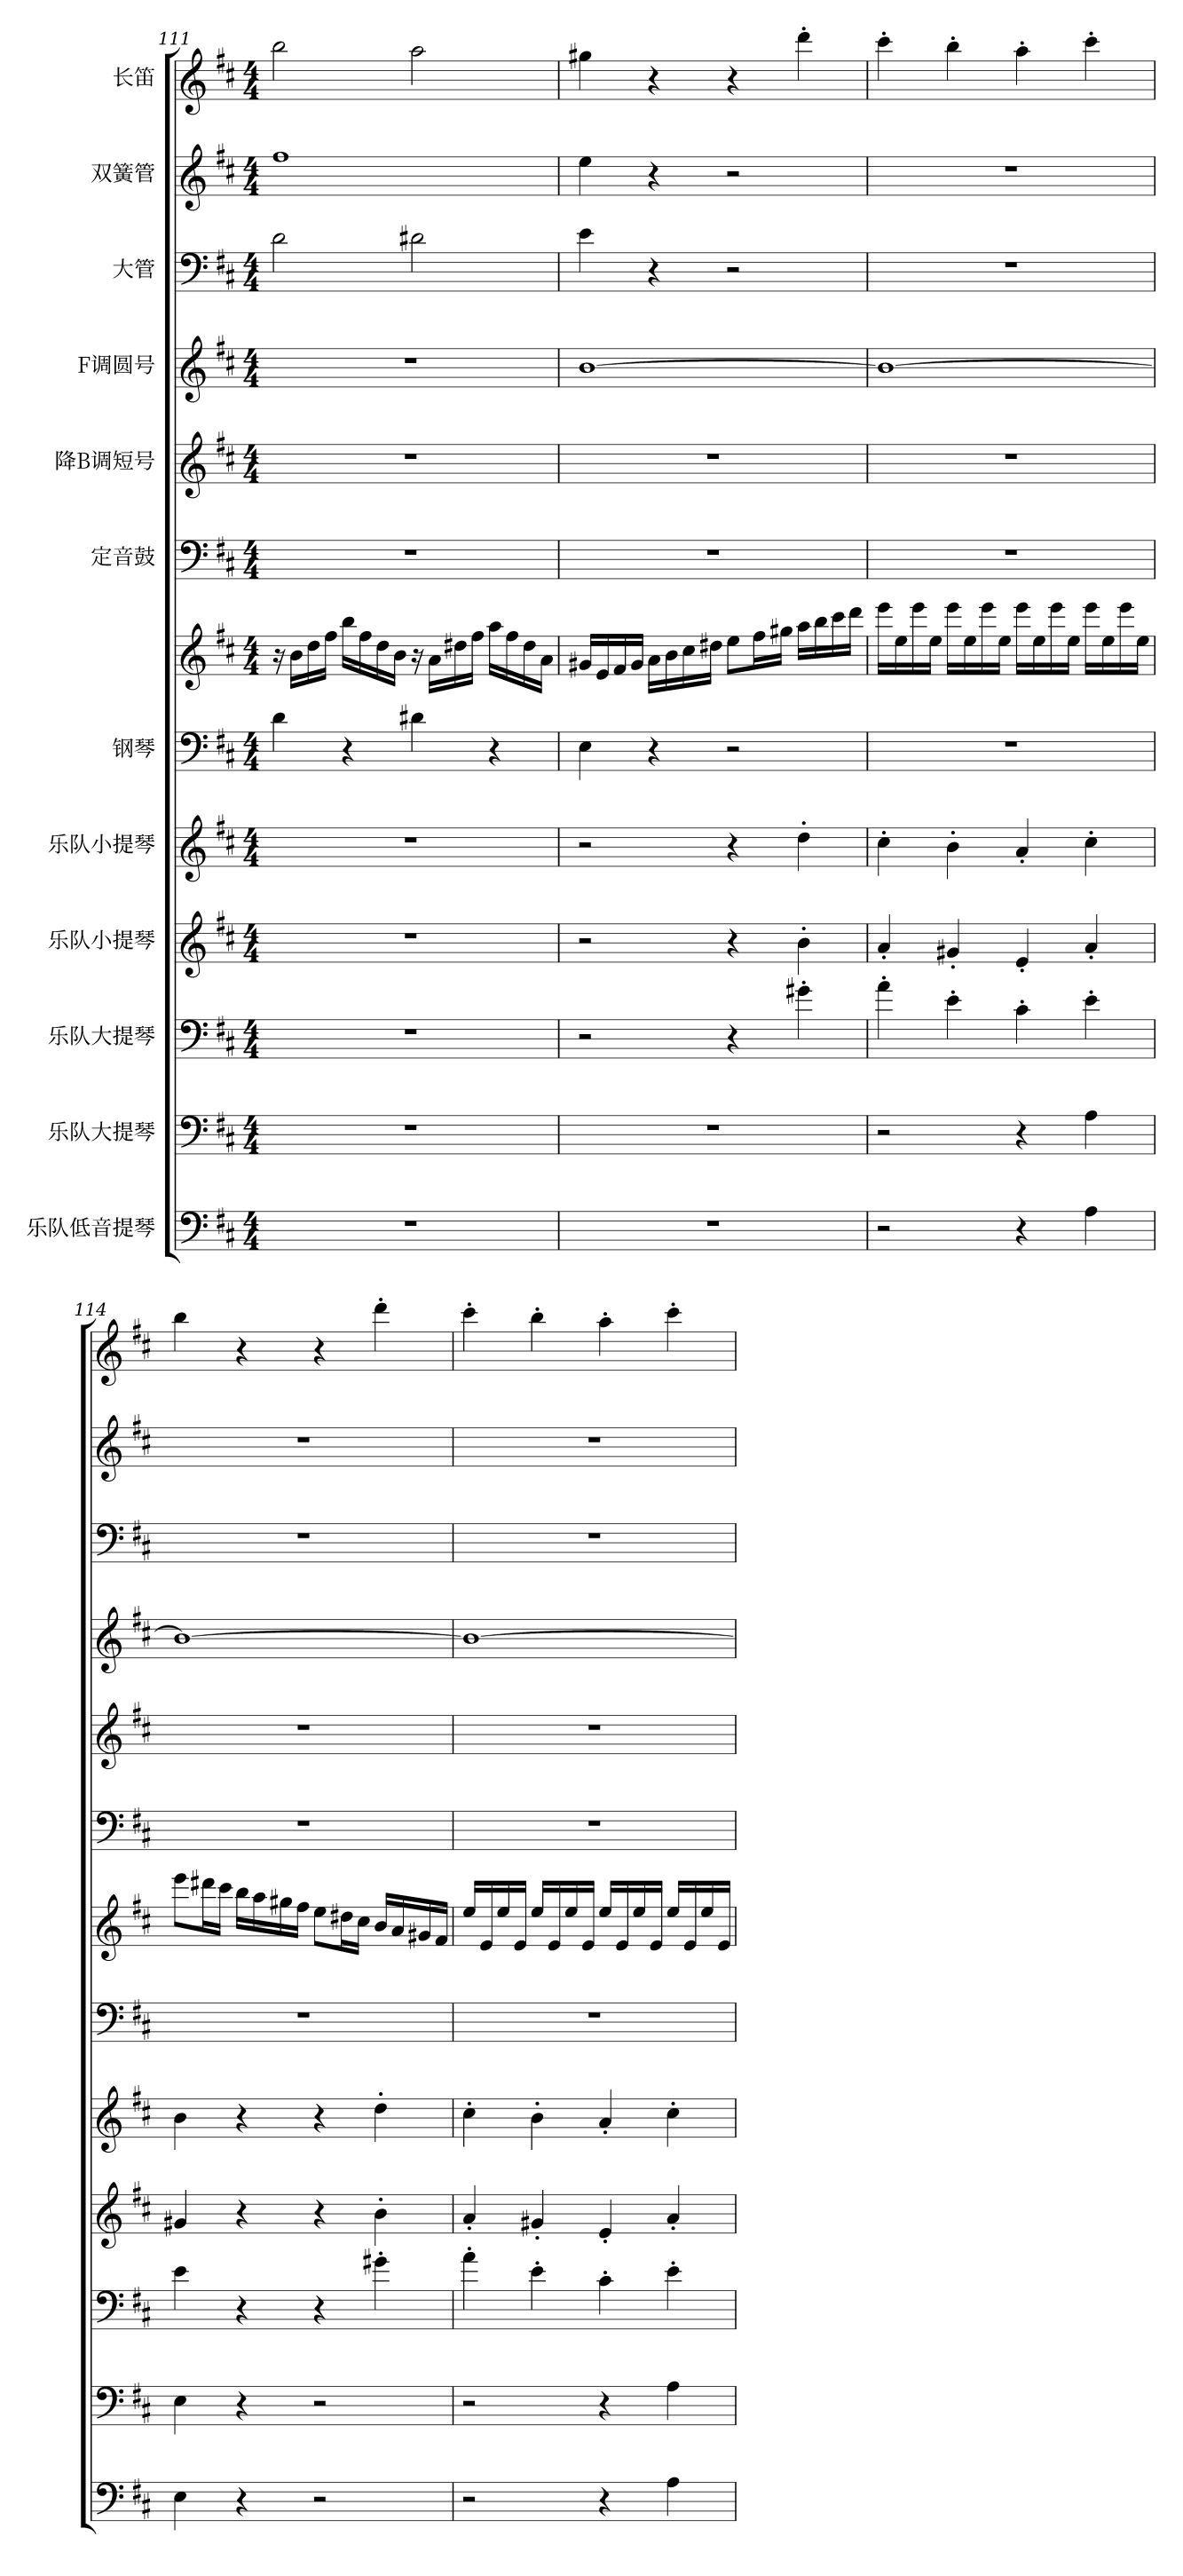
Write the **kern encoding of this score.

**kern	**kern	**kern	**kern	**kern	**kern	**kern	**kern	**kern	**kern	**kern	**kern	**kern
*part12	*part11	*part10	*part9	*part8	*part7	*part7	*part6	*part5	*part4	*part3	*part2	*part1
*staff13	*staff12	*staff11	*staff10	*staff9	*staff8	*staff7	*staff6	*staff5	*staff4	*staff3	*staff2	*staff1
*I"乐队低音提琴	*I"乐队大提琴	*I"乐队大提琴	*I"乐队小提琴	*I"乐队小提琴	*I"钢琴	*	*I"定音鼓	*I"降B调短号	*I"F调圆号	*I"大管	*I"双簧管	*I"长笛
!!LO:PB:g=z
*clefF4	*clefF4	*clefF4	*clefG2	*clefG2	*clefF4	*clefG2	*clefF4	*clefG2	*clefG2	*clefF4	*clefG2	*clefG2
*ITrd7c12	*	*	*	*	*	*	*	*ITrd1c2	*ITrd4c7	*	*	*
*k[f#c#]	*k[f#c#]	*k[f#c#]	*k[f#c#]	*k[f#c#]	*k[f#c#]	*k[f#c#]	*k[f#c#]	*k[]	*k[f#]	*k[f#c#]	*k[f#c#]	*k[f#c#]
*M4/4	*M4/4	*M4/4	*M4/4	*M4/4	*M4/4	*M4/4	*M4/4	*M4/4	*M4/4	*M4/4	*M4/4	*M4/4
=111	=111	=111	=111	=111	=111	=111	=111	=111	=111	=111	=111	=111
1r	1r	1r	1r	1r	4d\	16r	1r	1r	1r	2d\	1ff#	2bb\
.	.	.	.	.	.	16b\LL	.	.	.	.	.	.
.	.	.	.	.	.	16dd\	.	.	.	.	.	.
.	.	.	.	.	.	16ff#\JJ	.	.	.	.	.	.
.	.	.	.	.	4r	16bb\LL	.	.	.	.	.	.
.	.	.	.	.	.	16ff#\	.	.	.	.	.	.
.	.	.	.	.	.	16dd\	.	.	.	.	.	.
.	.	.	.	.	.	16b\JJ	.	.	.	.	.	.
.	.	.	.	.	4d#X\	16r	.	.	.	2d#X\	.	2aa\
.	.	.	.	.	.	16a\LL	.	.	.	.	.	.
.	.	.	.	.	.	16dd#X\	.	.	.	.	.	.
.	.	.	.	.	.	16ff#\JJ	.	.	.	.	.	.
.	.	.	.	.	4r	16aa\LL	.	.	.	.	.	.
.	.	.	.	.	.	16ff#\	.	.	.	.	.	.
.	.	.	.	.	.	16dd#\	.	.	.	.	.	.
.	.	.	.	.	.	16a\JJ	.	.	.	.	.	.
=112	=112	=112	=112	=112	=112	=112	=112	=112	=112	=112	=112	=112
1r	1r	2r	2r	2r	4E\	16g#X/LL	1r	1r	[1e	4e\	4ee\	4gg#X\
.	.	.	.	.	.	16e/	.	.	.	.	.	.
.	.	.	.	.	.	16f#/	.	.	.	.	.	.
.	.	.	.	.	.	16g#/JJ	.	.	.	.	.	.
.	.	.	.	.	4r	16a\LL	.	.	.	4r	4r	4r
.	.	.	.	.	.	16b\	.	.	.	.	.	.
.	.	.	.	.	.	16cc#\	.	.	.	.	.	.
.	.	.	.	.	.	16dd#X\JJ	.	.	.	.	.	.
.	.	4r	4r	4r	2r	8ee\L	.	.	.	2r	2r	4r
.	.	.	.	.	.	16ff#\L	.	.	.	.	.	.
.	.	.	.	.	.	16gg#X\JJ	.	.	.	.	.	.
.	.	4g#X'\	4b'\	4dd'\	.	16aa\LL	.	.	.	.	.	4ddd'\
.	.	.	.	.	.	16bb\	.	.	.	.	.	.
.	.	.	.	.	.	16ccc#\	.	.	.	.	.	.
.	.	.	.	.	.	16ddd\JJ	.	.	.	.	.	.
!!LO:PB:g=z
=113	=113	=113	=113	=113	=113	=113	=113	=113	=113	=113	=113	=113
2r	2r	4a'\	4a'/	4cc#'\	1r	16eee\LL	1r	1r	1e_	1r	1r	4ccc#'\
.	.	.	.	.	.	16ee\	.	.	.	.	.	.
.	.	.	.	.	.	16eee\	.	.	.	.	.	.
.	.	.	.	.	.	16ee\JJ	.	.	.	.	.	.
.	.	4e'\	4g#X'/	4b'\	.	16eee\LL	.	.	.	.	.	4bb'\
.	.	.	.	.	.	16ee\	.	.	.	.	.	.
.	.	.	.	.	.	16eee\	.	.	.	.	.	.
.	.	.	.	.	.	16ee\JJ	.	.	.	.	.	.
4r	4r	4c#'\	4e'/	4a'/	.	16eee\LL	.	.	.	.	.	4aa'\
.	.	.	.	.	.	16ee\	.	.	.	.	.	.
.	.	.	.	.	.	16eee\	.	.	.	.	.	.
.	.	.	.	.	.	16ee\JJ	.	.	.	.	.	.
4AA\	4A\	4e'\	4a'/	4cc#'\	.	16eee\LL	.	.	.	.	.	4ccc#'\
.	.	.	.	.	.	16ee\	.	.	.	.	.	.
.	.	.	.	.	.	16eee\	.	.	.	.	.	.
.	.	.	.	.	.	16ee\JJ	.	.	.	.	.	.
=114	=114	=114	=114	=114	=114	=114	=114	=114	=114	=114	=114	=114
4EE\	4E\	4e\	4g#X/	4b\	1r	8eee\L	1r	1r	1e_	1r	1r	4bb\
.	.	.	.	.	.	16ddd#X\L	.	.	.	.	.	.
.	.	.	.	.	.	16ccc#\JJ	.	.	.	.	.	.
4r	4r	4r	4r	4r	.	16bb\LL	.	.	.	.	.	4r
.	.	.	.	.	.	16aa\	.	.	.	.	.	.
.	.	.	.	.	.	16gg#X\	.	.	.	.	.	.
.	.	.	.	.	.	16ff#\JJ	.	.	.	.	.	.
2r	2r	4r	4r	4r	.	8ee\L	.	.	.	.	.	4r
.	.	.	.	.	.	16dd#X\L	.	.	.	.	.	.
.	.	.	.	.	.	16cc#\JJ	.	.	.	.	.	.
.	.	4g#X'\	4b'\	4dd'\	.	16b/LL	.	.	.	.	.	4ddd'\
.	.	.	.	.	.	16a/	.	.	.	.	.	.
.	.	.	.	.	.	16g#X/	.	.	.	.	.	.
.	.	.	.	.	.	16f#/JJ	.	.	.	.	.	.
!!LO:PB:g=z
=115	=115	=115	=115	=115	=115	=115	=115	=115	=115	=115	=115	=115
2r	2r	4a'\	4a'/	4cc#'\	1r	16ee/LL	1r	1r	1e_	1r	1r	4ccc#'\
.	.	.	.	.	.	16e/	.	.	.	.	.	.
.	.	.	.	.	.	16ee/	.	.	.	.	.	.
.	.	.	.	.	.	16e/JJ	.	.	.	.	.	.
.	.	4e'\	4g#X'/	4b'\	.	16ee/LL	.	.	.	.	.	4bb'\
.	.	.	.	.	.	16e/	.	.	.	.	.	.
.	.	.	.	.	.	16ee/	.	.	.	.	.	.
.	.	.	.	.	.	16e/JJ	.	.	.	.	.	.
4r	4r	4c#'\	4e'/	4a'/	.	16ee/LL	.	.	.	.	.	4aa'\
.	.	.	.	.	.	16e/	.	.	.	.	.	.
.	.	.	.	.	.	16ee/	.	.	.	.	.	.
.	.	.	.	.	.	16e/JJ	.	.	.	.	.	.
4AA\	4A\	4e'\	4a'/	4cc#'\	.	16ee/LL	.	.	.	.	.	4ccc#'\
.	.	.	.	.	.	16e/	.	.	.	.	.	.
.	.	.	.	.	.	16ee/	.	.	.	.	.	.
.	.	.	.	.	.	16e/JJ	.	.	.	.	.	.
=	=	=	=	=	=	=	=	=	=	=	=	=
*-	*-	*-	*-	*-	*-	*-	*-	*-	*-	*-	*-	*-
